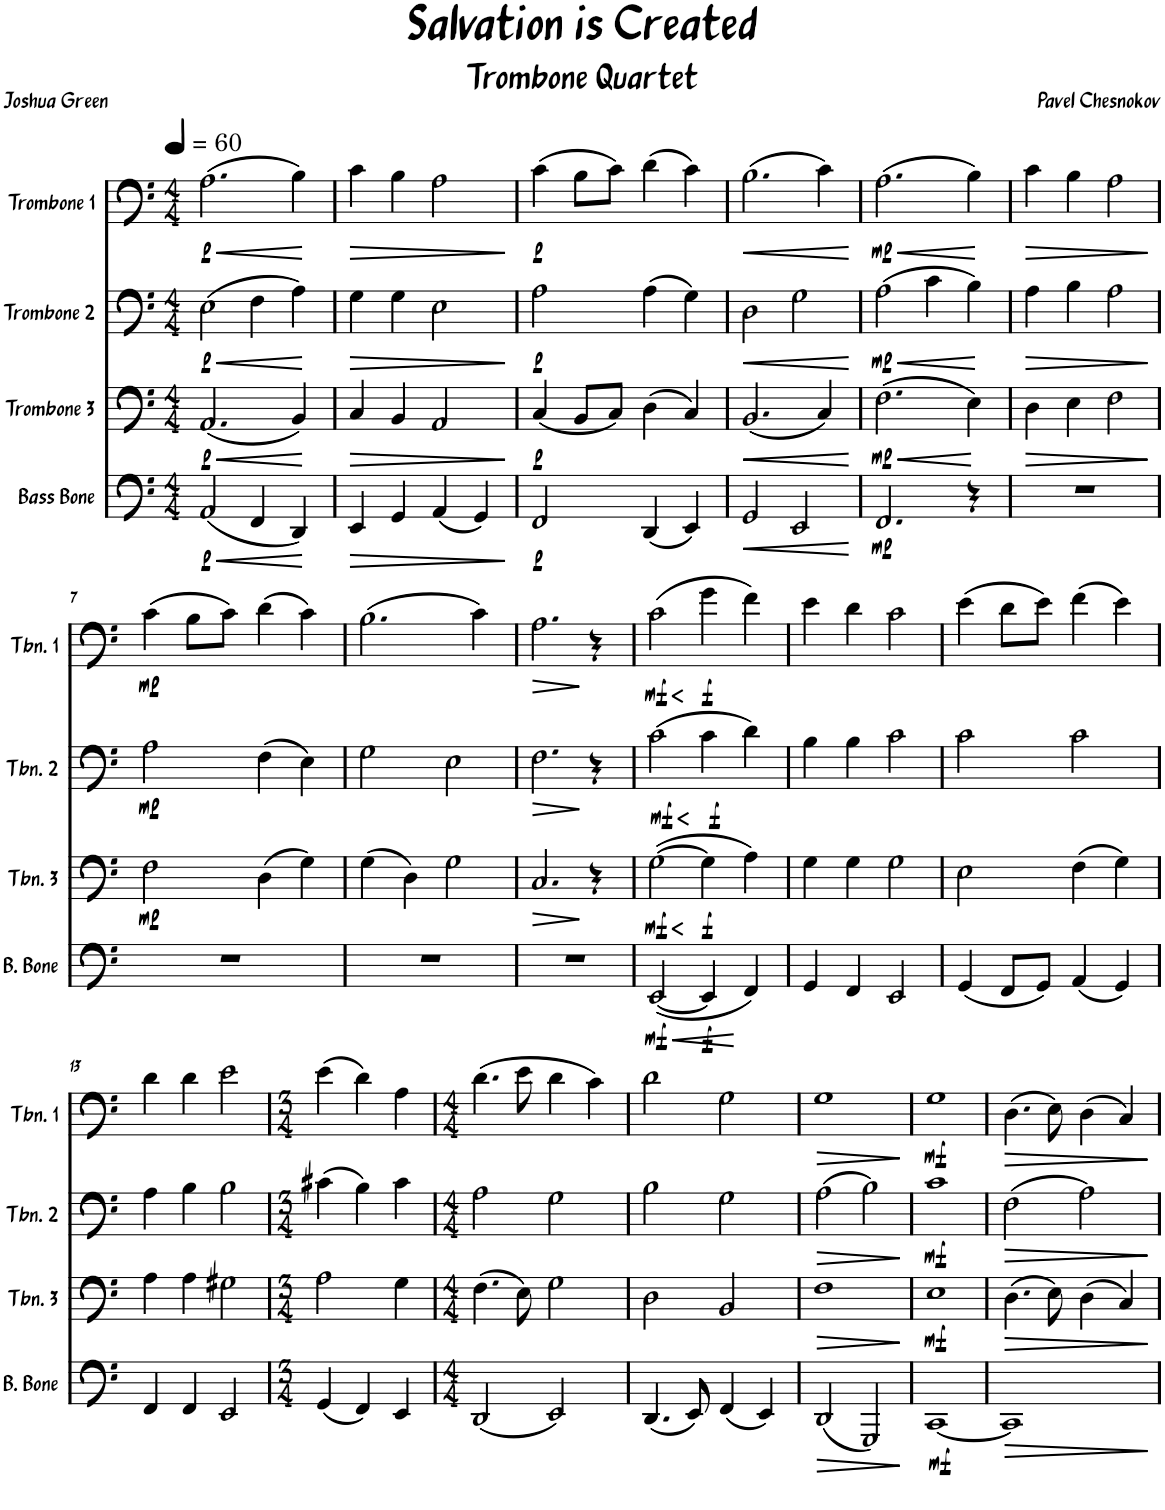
**kern	**dynam	**kern	**dynam	**kern	**dynam	**kern	**dynam
*part4	*part4	*part3	*part3	*part2	*part2	*part1	*part1
*staff4	*staff4	*staff3	*staff3	*staff2	*staff2	*staff1	*staff1
*I"Bass Bone	*	*I"Trombone 3	*	*I"Trombone 2	*	*I"Trombone 1	*
*I'B. Bone	*	*I'Tbn. 3	*	*I'Tbn. 2	*	*I'Tbn. 1	*
*clefF4	*	*clefF4	*	*clefF4	*	*clefF4	*
*k[]	*	*k[]	*	*k[]	*	*k[]	*
*M4/4	*	*M4/4	*	*M4/4	*	*M4/4	*
*MM60	*	*MM60	*	*MM60	*	*MM60	*
=1	=1	=1	=1	=1	=1	=1	=1
!	!LO:HP:b	!	!LO:HP:b	!	!LO:HP:b	!	!LO:HP:b
!	!LO:DY:n=1:b	!	!LO:DY:n=1:b	!	!LO:DY:n=1:b	!	!LO:DY:n=1:b
(2AA/	< p	(2.AA/	< p	(2E\	< p	(2.A\	< p
4FF/	.	.	.	4F\	.	.	.
4DD/)	.	4BB/)	.	4A\)	.	4B\)	.
.	[	.	[	.	[	.	[
=2	=2	=2	=2	=2	=2	=2	=2
!	!LO:HP:b	!	!LO:HP:b	!	!LO:HP:b	!	!LO:HP:b
4EE/	>	4C/	>	4G\	>	4c\	>
4GG/	.	4BB/	.	4G\	.	4B\	.
(4AA/	.	2AA/	.	2E\	.	2A\	.
4GG/)	.	.	.	.	.	.	.
.	]	.	]	.	]	.	]
=3	=3	=3	=3	=3	=3	=3	=3
!	!LO:DY:b	!	!LO:DY:b	!	!LO:DY:b	!	!LO:DY:b
2FF/	p	(4C/	p	2A\	p	(4c\	p
.	.	8BB/L	.	.	.	8B\L	.
.	.	8C/J)	.	.	.	8c\J)	.
(4DD/	.	(4D\	.	(4A\	.	(4d\	.
4EE/)	.	4C/)	.	4G\)	.	4c\)	.
=4	=4	=4	=4	=4	=4	=4	=4
!	!LO:HP:b	!	!LO:HP:b	!	!LO:HP:b	!	!LO:HP:b
2GG/	<	(2.BB/	<	2D\	<	(2.B\	<
2EE/	.	.	.	2G\	.	.	.
.	.	4C/)	.	.	.	4c\)	.
.	[	.	[	.	[	.	[
=5	=5	=5	=5	=5	=5	=5	=5
!	!LO:DY:b	!	!LO:HP:b	!	!LO:HP:b	!	!LO:HP:b
!	!	!	!LO:DY:n=1:b	!	!LO:DY:n=1:b	!	!LO:DY:n=1:b
2.FF/	mp	(2.F\	< mp	(2A\	< mp	(2.A\	< mp
.	.	.	.	4c\	.	.	.
4r	.	4E\)	.	4B\)	.	4B\)	.
.	.	.	[	.	[	.	[
=6	=6	=6	=6	=6	=6	=6	=6
!	!	!	!LO:HP:b	!	!LO:HP:b	!	!LO:HP:b
1r	.	4D\	>	4A\	>	4c\	>
.	.	4E\	.	4B\	.	4B\	.
.	.	2F\	.	2A\	.	2A\	.
.	.	.	]	.	]	.	]
!!LO:LB:g=z
=7	=7	=7	=7	=7	=7	=7	=7
!	!	!	!LO:DY:b	!	!LO:DY:b	!	!LO:DY:b
1r	.	2F\	mp	2A\	mp	(4c\	mp
.	.	.	.	.	.	8B\L	.
.	.	.	.	.	.	8c\J)	.
.	.	(4D\	.	(4F\	.	(4d\	.
.	.	4G\)	.	4E\)	.	4c\)	.
=8	=8	=8	=8	=8	=8	=8	=8
1r	.	(4G\	.	2G\	.	(2.B\	.
.	.	4D\)	.	.	.	.	.
.	.	2G\	.	2E\	.	.	.
.	.	.	.	.	.	4c\)	.
=9	=9	=9	=9	=9	=9	=9	=9
!	!	!	!LO:HP:b	!	!LO:HP:b	!	!LO:HP:b
1r	.	2.C/	>	2.F\	>	2.A\	>
.	.	4r	]	4r	]	4r	]
=10	=10	=10	=10	=10	=10	=10	=10
!	!LO:HP:b	!	!LO:HP:b	!	!LO:HP:b	!	!LO:HP:b
!	!LO:DY:n=1:b	!	!LO:DY:n=1:b	!	!LO:DY:n=1:b	!	!LO:DY:n=1:b
([2EE/	< mf	(>[2G\	< mf	(2c\	< mf	(2c\	< mf
!	!LO:DY:n=2:b	!	!LO:DY:n=2:b	!	!LO:DY:n=2:b	!	!LO:DY:n=2:b
4EE/]	f	4G\]	[ f	4c\	[ f	4g\	[ f
4FF/)	[	4A\)	.	4d\)	.	4f\)	.
=11	=11	=11	=11	=11	=11	=11	=11
4GG/	.	4G\	.	4B\	.	4e\	.
4FF/	.	4G\	.	4B\	.	4d\	.
2EE/	.	2G\	.	2c\	.	2c\	.
=12	=12	=12	=12	=12	=12	=12	=12
(4GG/	.	2E\	.	2c\	.	(4e\	.
8FF/L	.	.	.	.	.	8d\L	.
8GG/J)	.	.	.	.	.	8e\J)	.
(4AA/	.	(4F\	.	2c\	.	(4f\	.
4GG/)	.	4G\)	.	.	.	4e\)	.
!!LO:LB:g=z
=13	=13	=13	=13	=13	=13	=13	=13
4FF/	.	4A\	.	4A\	.	4d\	.
4FF/	.	4A\	.	4B\	.	4d\	.
2EE/	.	2G#X\	.	2B\	.	2e\	.
=14	=14	=14	=14	=14	=14	=14	=14
*M3/4	*	*M3/4	*	*M3/4	*	*M3/4	*
(4GG/	.	2A\	.	(4c#X\	.	(4e\	.
4FF/)	.	.	.	4B\)	.	4d\)	.
4EE/	.	4G\	.	4c#\	.	4A\	.
=15	=15	=15	=15	=15	=15	=15	=15
*M4/4	*	*M4/4	*	*M4/4	*	*M4/4	*
(2DD/	.	(4.F\	.	2A\	.	(4.d\	.
.	.	8E\)	.	.	.	8e\	.
2EE/)	.	2G\	.	2G\	.	4d\	.
.	.	.	.	.	.	4c\)	.
=16	=16	=16	=16	=16	=16	=16	=16
(4.DD/	.	2D\	.	2B\	.	2d\	.
8EE/)	.	.	.	.	.	.	.
(4FF/	.	2BB/	.	2G\	.	2G\	.
4EE/)	.	.	.	.	.	.	.
=17	=17	=17	=17	=17	=17	=17	=17
!	!LO:HP:b	!	!LO:HP:b	!	!LO:HP:b	!	!LO:HP:b
(2DD/	>	1F	>	(2A\	>	1G	>
2GGG/)	.	.	.	2B\)	.	.	.
.	]	.	]	.	]	.	]
=18	=18	=18	=18	=18	=18	=18	=18
!	!LO:DY:b	!	!LO:DY:b	!	!LO:DY:b	!	!LO:DY:b
[1CC	mf	1E	mf	1c	mf	1G	mf
=19	=19	=19	=19	=19	=19	=19	=19
!	!LO:HP:b	!	!LO:HP:b	!	!LO:HP:b	!	!LO:HP:b
1CC]	>	(4.D\	>	(2F\	>	(4.D\	>
.	.	8E\)	.	.	.	8E\)	.
.	.	(4D\	.	2A\)	.	(4D\	.
.	.	4C/)	.	.	.	4C/)	.
.	]	.	]	.	]	.	]
=	=	=	=	=	=	=	=
*-	*-	*-	*-	*-	*-	*-	*-
